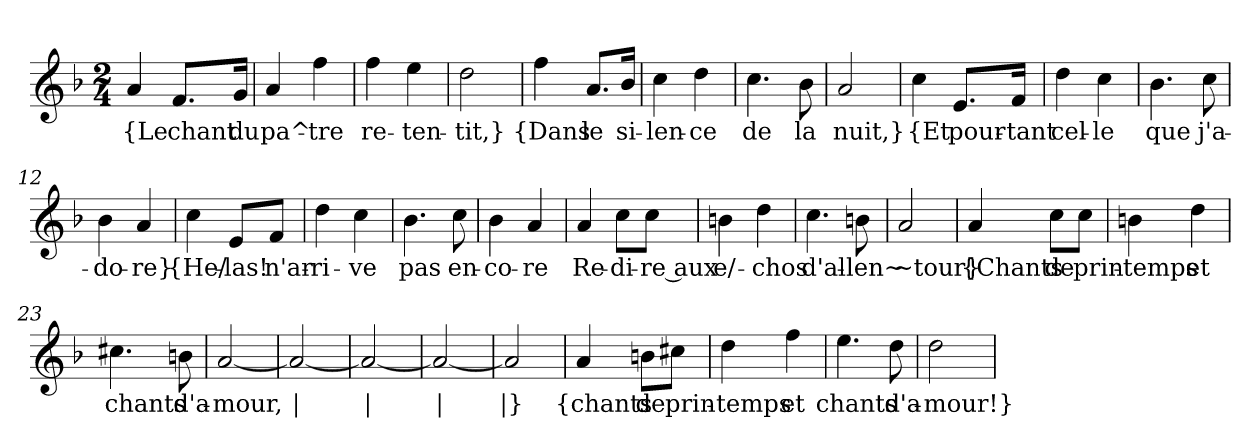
**kern	**text
*part1	*part1
*staff1	*staff1
*clefG2	*
*k[b-]	*
*M2/4	*
=1	=1
!	!LO:LY:b
4a/	{Le
!	!LO:LY:b
8.f/L	chant
!	!LO:LY:b
16g/Jk	du
=2	=2
!	!LO:LY:b
4a/	pa^-
!	!LO:LY:b
4ff\	-tre
=3	=3
!	!LO:LY:b
4ff\	re-
!	!LO:LY:b
4ee\	-ten-
=4	=4
!	!LO:LY:b
2dd\	-tit,}
=5	=5
!	!LO:LY:b
4ff\	{Dans
!	!LO:LY:b
8.a/L	le
!	!LO:LY:b
16b-/Jk	si-
=6	=6
!	!LO:LY:b
4cc\	-len-
!	!LO:LY:b
4dd\	-ce
=7	=7
!	!LO:LY:b
4.cc\	de
!	!LO:LY:b
8b-\	la
=8	=8
!	!LO:LY:b
2a/	nuit,}
=9	=9
!	!LO:LY:b
4cc\	{Et
!	!LO:LY:b
8.e/L	pour-
!	!LO:LY:b
16f/Jk	-tant
=10	=10
!	!LO:LY:b
4dd\	cel-
!	!LO:LY:b
4cc\	-le
!!LO:LB:g=z
=11	=11
!	!LO:LY:b
4.b-\	que
!	!LO:LY:b
8cc\	j'a-
=12	=12
!	!LO:LY:b
4b-\	-do-
!	!LO:LY:b
4a/	-re}
=13	=13
!	!LO:LY:b
4cc\	{He/-
!	!LO:LY:b
8e/L	-las!
!	!LO:LY:b
8f/J	n'ar-
=14	=14
!	!LO:LY:b
4dd\	-ri-
!	!LO:LY:b
4cc\	-ve
=15	=15
!	!LO:LY:b
4.b-\	pas
!	!LO:LY:b
8cc\	en-
=16	=16
!	!LO:LY:b
4b-\	-co-
!	!LO:LY:b
4a/	-re
=17	=17
!	!LO:LY:b
4a/	Re-
!	!LO:LY:b
8cc\L	-di-
!	!LO:LY:b
8cc\J	-re aux
=18	=18
!	!LO:LY:b
4bn\	e/-
!	!LO:LY:b
4dd\	-chos
=19	=19
!	!LO:LY:b
4.cc\	d'al-
!	!LO:LY:b
8bn\	-len~
!!LO:LB:g=z
=20	=20
!	!LO:LY:b
2a/	~tour}
=21	=21
!	!LO:LY:b
4a/	{Chants
!	!LO:LY:b
8cc\L	de
!	!LO:LY:b
8cc\J	prin-
=22	=22
!	!LO:LY:b
4bn\	-temps
!	!LO:LY:b
4dd\	et
=23	=23
!	!LO:LY:b
4.cc#X\	chants
!	!LO:LY:b
8bn\	d'a-
=24	=24
!	!LO:LY:b
[2a/	-mour,
=25	=25
!	!LO:LY:b
2a/_	|
=26	=26
!	!LO:LY:b
2a/_	|
=27	=27
!	!LO:LY:b
2a/_	|
=28	=28
!	!LO:LY:b
2a/]	|}
=29	=29
!	!LO:LY:b
4a/	{chants
!	!LO:LY:b
8bn\L	de
!	!LO:LY:b
8cc#X\J	prin-
=30	=30
!	!LO:LY:b
4dd\	-temps
!	!LO:LY:b
4ff\	et
!!LO:LB:g=z
=31	=31
!	!LO:LY:b
4.ee\	chants
!	!LO:LY:b
8dd\	d'a-
=32	=32
!	!LO:LY:b
2dd\	-mour!}
=	=
*-	*-
